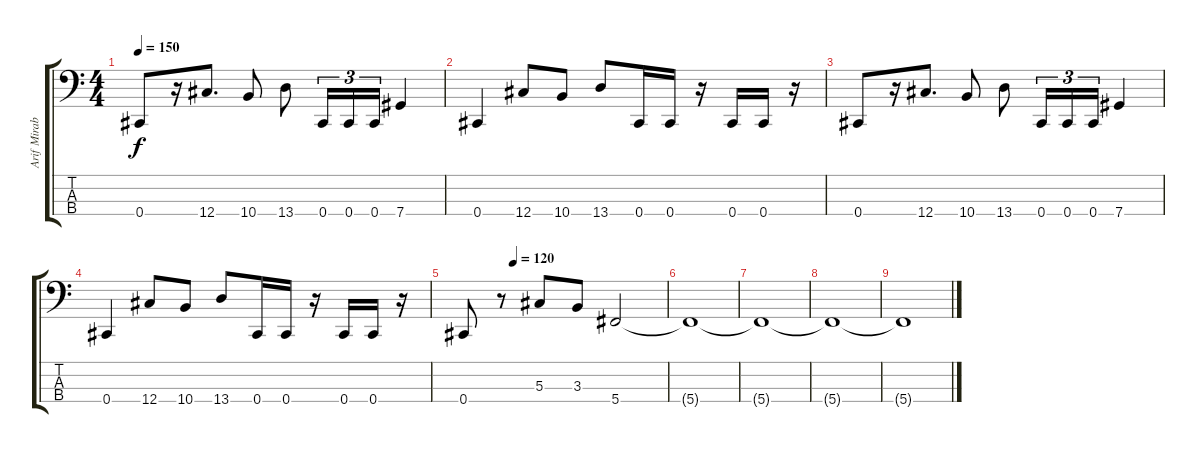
\track ("Arif Mirabdolbaghi" "Arif Mirab") {instrument electricbassfinger}
\staff {score tabs}
\tuning (Gb2 Db2 Ab1 Db1) {hide}
\ts (4 4)
\tempo 150
\clef f4
\ks c
0.4.8{dy f} r.16 12.4.8{d} 10.4.8 13.4.8 0.4.16{tu (3 2)} 0.4.16{tu (3 2)} 0.4.16{tu (3 2)} 7.4.4 |
0.4.4 12.4.8 10.4.8 13.4.8 0.4.16 0.4.16 r.16 0.4.16 0.4.16 r.16 |
0.4.8 r.16 12.4.8{d} 10.4.8 13.4.8 0.4.16{tu (3 2)} 0.4.16{tu (3 2)} 0.4.16{tu (3 2)} 7.4.4 |
0.4.4 12.4.8 10.4.8 13.4.8 0.4.16 0.4.16 r.16 0.4.16 0.4.16 r.16 |
\tempo (120 0.25)
0.4.8 r.8 5.3.8 3.3.8 5.4.2 |
5.4{t}.1 |
5.4{t}.1 |
5.4{t}.1 |
5.4{t}.1
